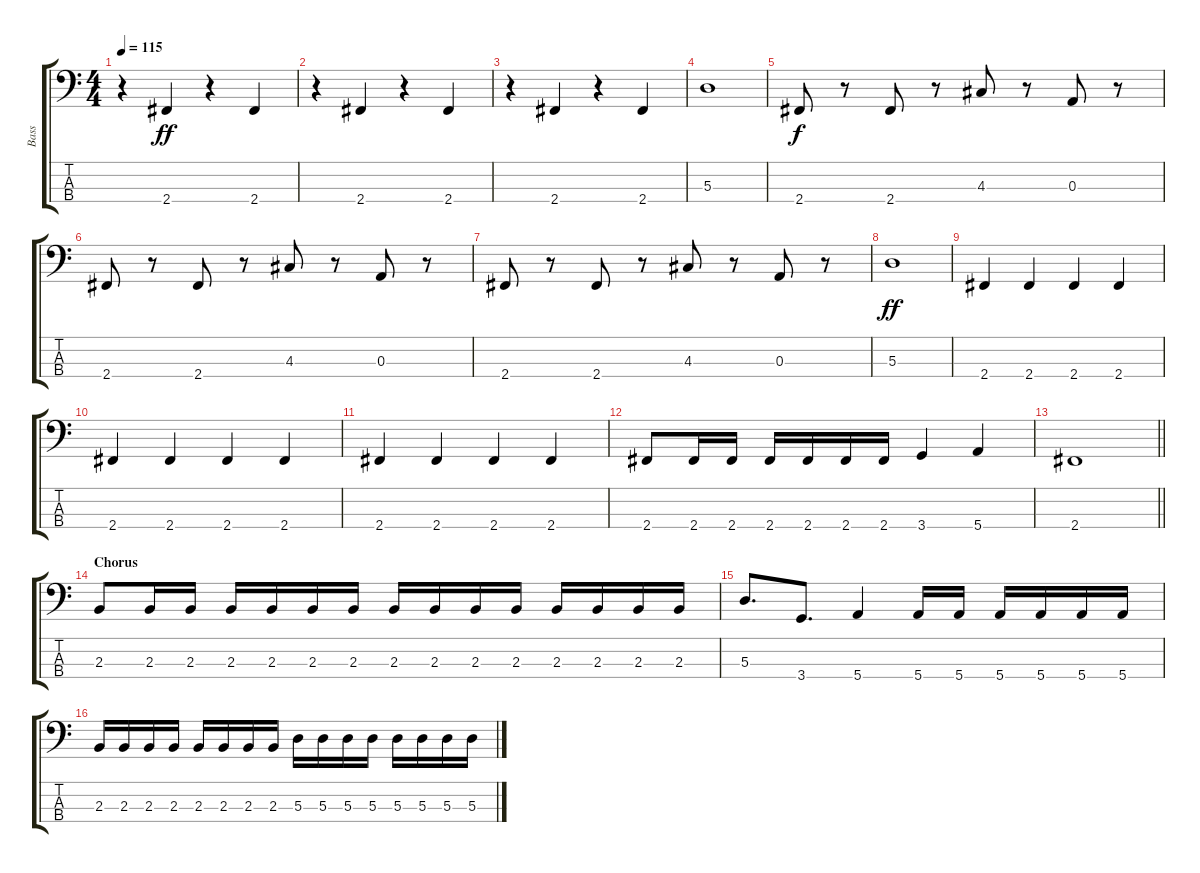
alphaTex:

\track ("Bass" "Bass") {instrument electricbassfinger}
\staff {score tabs}
\tuning (G2 D2 A1 E1) {hide}
\ts (4 4)
\tempo 115
\clef f4
\ks c
r.4{dy ff} 2.4.4 r.4 2.4.4 |
r.4 2.4.4 r.4 2.4.4 |
r.4 2.4.4 r.4 2.4.4 |
5.3.1 |
2.4.8{dy f} r.8 2.4.8 r.8 4.3.8 r.8 0.3.8 r.8 |
2.4.8 r.8 2.4.8 r.8 4.3.8 r.8 0.3.8 r.8 |
2.4.8 r.8 2.4.8 r.8 4.3.8 r.8 0.3.8 r.8 |
5.3.1{dy ff} |
2.4.4 2.4.4 2.4.4 2.4.4 |
2.4.4 2.4.4 2.4.4 2.4.4 |
2.4.4 2.4.4 2.4.4 2.4.4 |
2.4.8 2.4.16 2.4.16 2.4.16 2.4.16 2.4.16 2.4.16 3.4.4 5.4.4 |
\barLineRight lightlight
2.4.1 |
\section ("" "Chorus")
2.3.8 2.3.16 2.3.16 2.3.16 2.3.16 2.3.16 2.3.16 2.3.16 2.3.16 2.3.16 2.3.16 2.3.16 2.3.16 2.3.16 2.3.16 |
5.3.8{d} 3.4.8{d} 5.4.4 5.4.16 5.4.16 5.4.16 5.4.16 5.4.16 5.4.16 |
2.3.16 2.3.16 2.3.16 2.3.16 2.3.16 2.3.16 2.3.16 2.3.16 5.3.16 5.3.16 5.3.16 5.3.16 5.3.16 5.3.16 5.3.16 5.3.16
